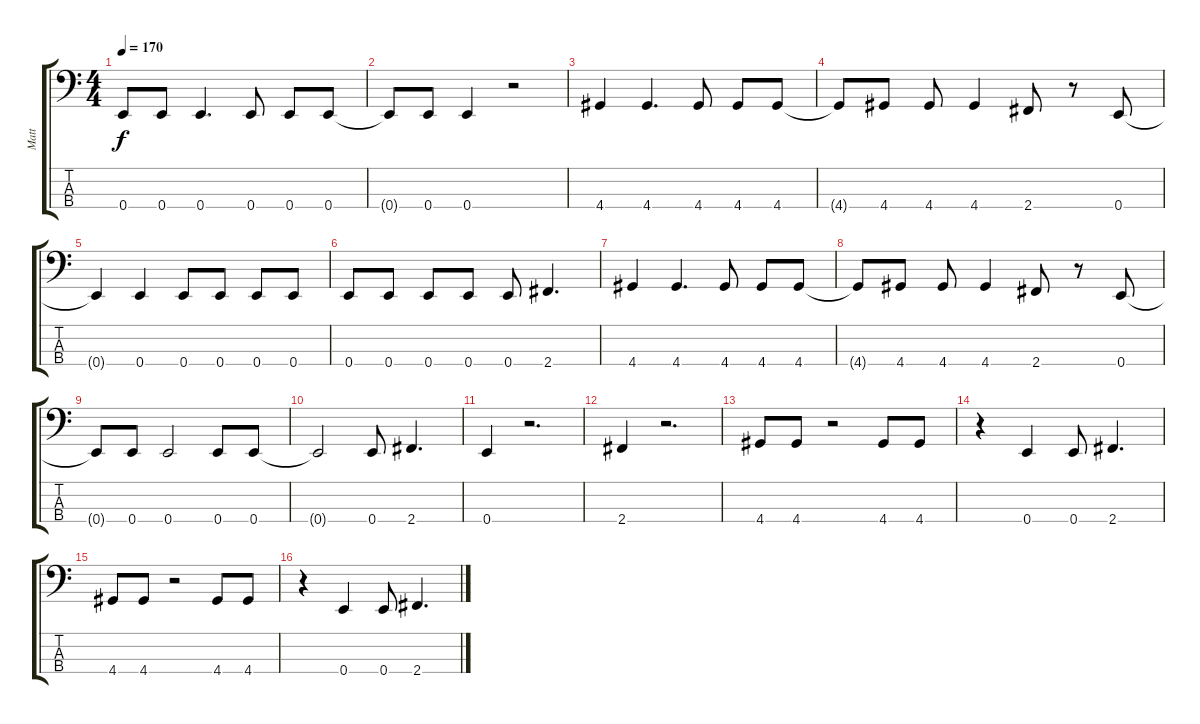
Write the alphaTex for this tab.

\track ("Matt" "Matt") {instrument electricbassfinger}
\staff {score tabs}
\tuning (G2 D2 A1 E1) {hide}
\ts (4 4)
\tempo 170
\clef f4
\ks c
0.4{t}.8{dy f} 0.4.8 0.4.4{d} 0.4.8 0.4.8 0.4.8 |
0.4{t}.8 0.4.8 0.4.4 r.2 |
4.4.4 4.4.4{d} 4.4.8 4.4.8 4.4.8 |
4.4{t}.8 4.4.8 4.4.8 4.4.4 2.4.8 r.8 0.4.8 |
0.4{t}.4 0.4.4 0.4.8 0.4.8 0.4.8 0.4.8 |
0.4.8 0.4.8 0.4.8 0.4.8 0.4.8 2.4.4{d} |
4.4.4 4.4.4{d} 4.4.8 4.4.8 4.4.8 |
4.4{t}.8 4.4.8 4.4.8 4.4.4 2.4.8 r.8 0.4.8 |
0.4{t}.8 0.4.8 0.4.2 0.4.8 0.4.8 |
0.4{t}.2 0.4.8 2.4.4{d} |
0.4.4 r.2{d} |
2.4.4 r.2{d} |
4.4.8 4.4.8 r.2 4.4.8 4.4.8 |
r.4 0.4.4 0.4.8 2.4.4{d} |
4.4.8 4.4.8 r.2 4.4.8 4.4.8 |
r.4 0.4.4 0.4.8 2.4.4{d}
